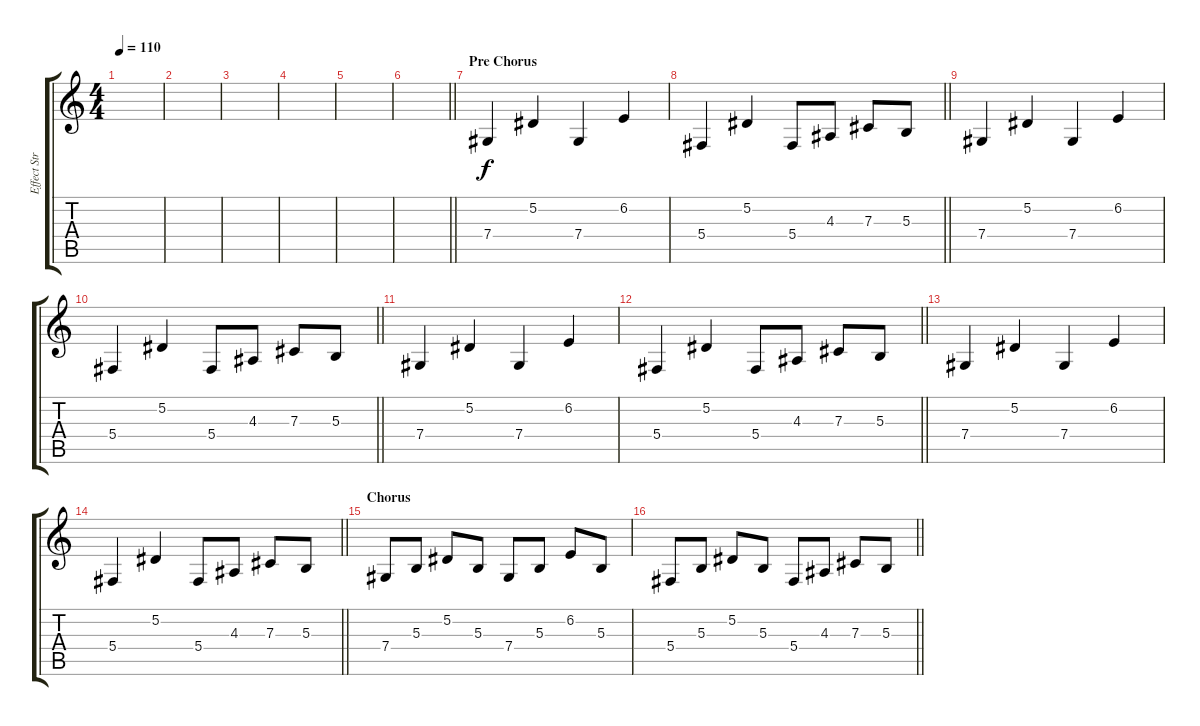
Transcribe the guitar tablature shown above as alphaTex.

\track ("Effect Strings" "Effect Str") {instrument stringensemble1}
\staff {score tabs}
\tuning (Eb4 Bb3 Gb3 Db3 Ab2 Eb2) {hide}
\ts (4 4)
\tempo 110
\clef g2
\ks c
|
|
|
|
|
\barLineRight lightlight
|
\section ("" "Pre Chorus")
7.4.4 5.2.4 7.4.4 6.2.4 |
\barLineRight lightlight
5.4.4 5.2.4 5.4.8 4.3.8 7.3.8 5.3.8 |
7.4.4 5.2.4 7.4.4 6.2.4 |
\barLineRight lightlight
5.4.4 5.2.4 5.4.8 4.3.8 7.3.8 5.3.8 |
7.4.4 5.2.4 7.4.4 6.2.4 |
\barLineRight lightlight
5.4.4 5.2.4 5.4.8 4.3.8 7.3.8 5.3.8 |
7.4.4 5.2.4 7.4.4 6.2.4 |
\barLineRight lightlight
5.4.4 5.2.4 5.4.8 4.3.8 7.3.8 5.3.8 |
\section ("" "Chorus")
7.4.8 5.3.8 5.2.8 5.3.8 7.4.8 5.3.8 6.2.8 5.3.8 |
\barLineRight lightlight
5.4.8 5.3.8 5.2.8 5.3.8 5.4.8 4.3.8 7.3.8 5.3.8
